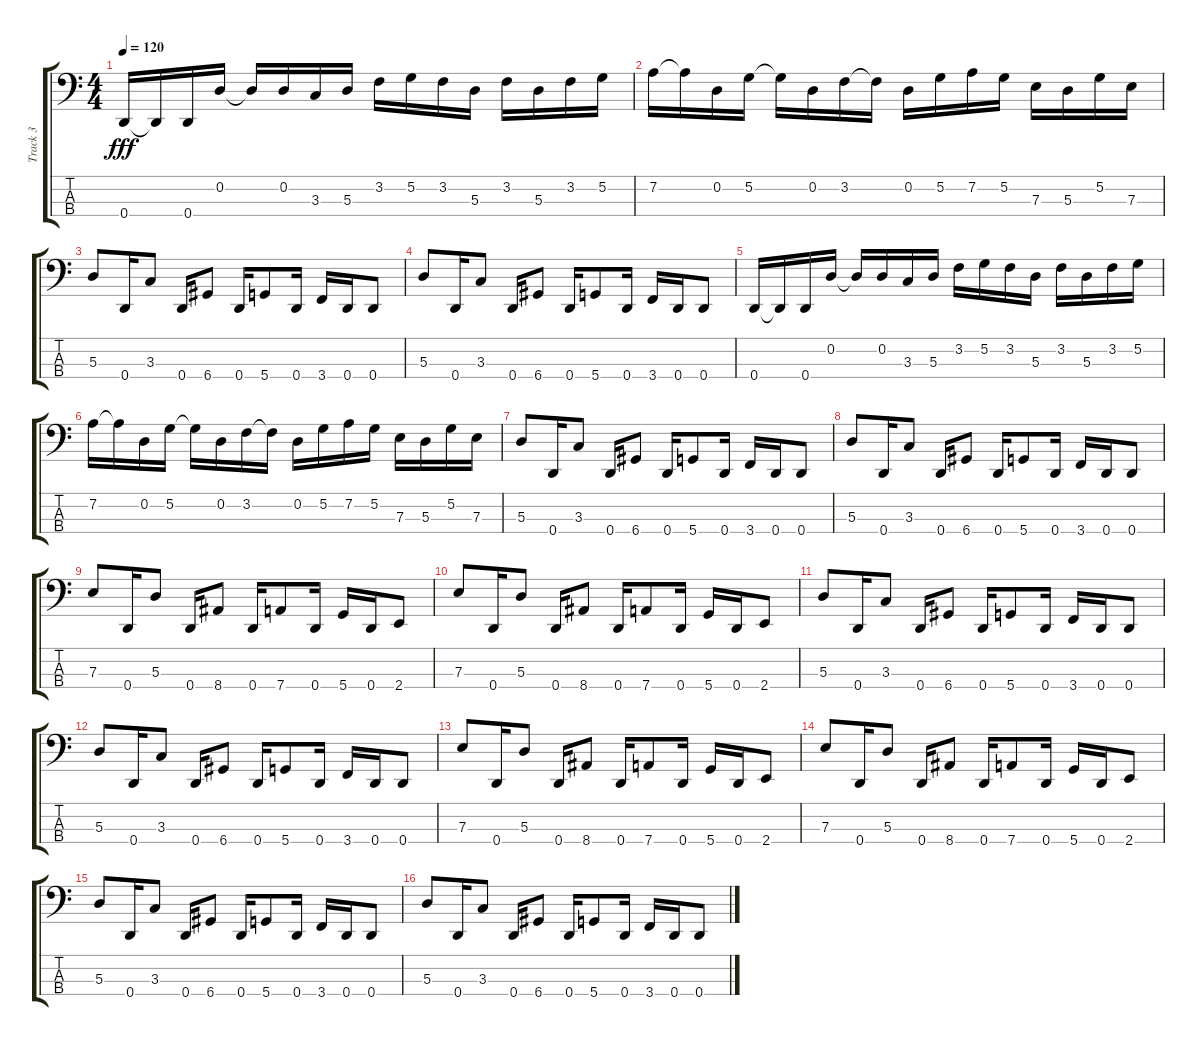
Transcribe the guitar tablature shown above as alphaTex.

\track ("Track 3" "Track 3") {instrument electricbasspick}
\staff {score tabs}
\tuning (G2 D2 A1 D1) {hide}
\ts (4 4)
\tempo 120
\clef f4
\ks c
0.4.16{dy fff} 0.4{t}.16 0.4.16 0.2.16 0.2{t}.16 0.2.16 3.3.16 5.3.16 3.2.16 5.2.16 3.2.16 5.3.16 3.2.16 5.3.16 3.2.16 5.2.16 |
7.2.16 7.2{t}.16 0.2.16 5.2.16 5.2{t}.16 0.2.16 3.2.16 3.2{t}.16 0.2.16 5.2.16 7.2.16 5.2.16 7.3.16 5.3.16 5.2.16 7.3.16 |
5.3.8 0.4.16 3.3.8 0.4.16 6.4.8 0.4.16 5.4.8 0.4.16 3.4.16 0.4.16 0.4.8 |
5.3.8 0.4.16 3.3.8 0.4.16 6.4.8 0.4.16 5.4.8 0.4.16 3.4.16 0.4.16 0.4.8 |
0.4.16 0.4{t}.16 0.4.16 0.2.16 0.2{t}.16 0.2.16 3.3.16 5.3.16 3.2.16 5.2.16 3.2.16 5.3.16 3.2.16 5.3.16 3.2.16 5.2.16 |
7.2.16 7.2{t}.16 0.2.16 5.2.16 5.2{t}.16 0.2.16 3.2.16 3.2{t}.16 0.2.16 5.2.16 7.2.16 5.2.16 7.3.16 5.3.16 5.2.16 7.3.16 |
5.3.8 0.4.16 3.3.8 0.4.16 6.4.8 0.4.16 5.4.8 0.4.16 3.4.16 0.4.16 0.4.8 |
5.3.8 0.4.16 3.3.8 0.4.16 6.4.8 0.4.16 5.4.8 0.4.16 3.4.16 0.4.16 0.4.8 |
7.3.8 0.4.16 5.3.8 0.4.16 8.4.8 0.4.16 7.4.8 0.4.16 5.4.16 0.4.16 2.4.8 |
7.3.8 0.4.16 5.3.8 0.4.16 8.4.8 0.4.16 7.4.8 0.4.16 5.4.16 0.4.16 2.4.8 |
5.3.8 0.4.16 3.3.8 0.4.16 6.4.8 0.4.16 5.4.8 0.4.16 3.4.16 0.4.16 0.4.8 |
5.3.8 0.4.16 3.3.8 0.4.16 6.4.8 0.4.16 5.4.8 0.4.16 3.4.16 0.4.16 0.4.8 |
7.3.8 0.4.16 5.3.8 0.4.16 8.4.8 0.4.16 7.4.8 0.4.16 5.4.16 0.4.16 2.4.8 |
7.3.8 0.4.16 5.3.8 0.4.16 8.4.8 0.4.16 7.4.8 0.4.16 5.4.16 0.4.16 2.4.8 |
5.3.8 0.4.16 3.3.8 0.4.16 6.4.8 0.4.16 5.4.8 0.4.16 3.4.16 0.4.16 0.4.8 |
5.3.8 0.4.16 3.3.8 0.4.16 6.4.8 0.4.16 5.4.8 0.4.16 3.4.16 0.4.16 0.4.8
